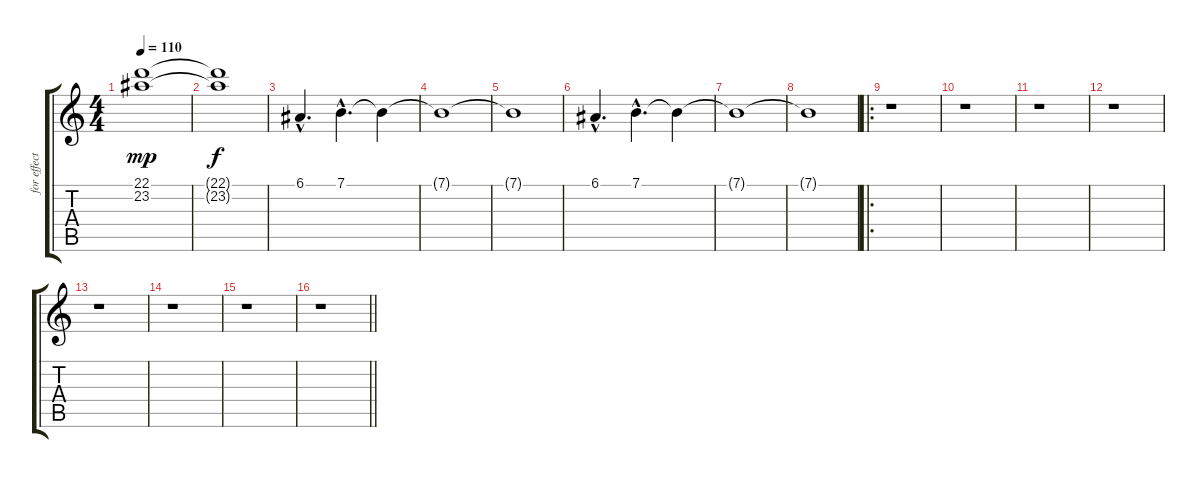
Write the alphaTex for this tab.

\track ("for effect" "for effect") {instrument stringensemble2}
\staff {score tabs}
\tuning (E4 B3 G3 D3 A2 E2) {hide}
\ts (4 4)
\tempo 110
\clef g2
\ks c
(22.1 23.2).1{dy mp volume 8} |
(22.1{t} 23.2{t}).1{dy f} |
6.1{hac}.4{d volume 13} 7.1{hac}.4{d volume 4} 7.1{t}.4 |
7.1{t}.1 |
7.1{t}.1 |
6.1{hac}.4{d volume 13} 7.1{hac}.4{d volume 4} 7.1{t}.4 |
7.1{t}.1 |
7.1{t}.1 |
\ro
r.1 |
r.1 |
r.1 |
r.1 |
r.1 |
r.1 |
r.1 |
\barLineRight lightlight
r.1{volume 13}
